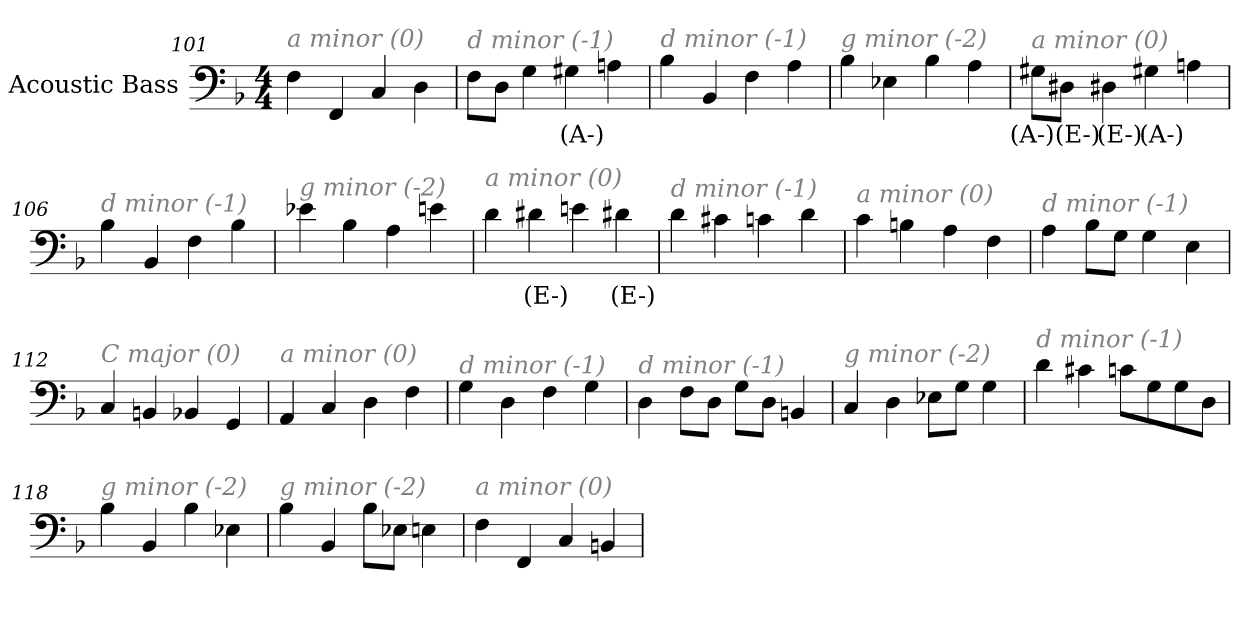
**kern	**text
*part1	*part1
*staff1	*staff1
*I"Acoustic Bass	*
*clefF4	*
*ITrd7c12	*
*k[b-]	*
*F:	*
*M4/4	*
=101	=101
!LO:TX:i:color=#808080:t=a minor (0)	!
4FF	.
4FFF	.
4CC	.
4DD	.
=102	=102
!LO:TX:i:color=#808080:t=d minor (-1)	!
8FFL	.
8DDJ	.
4GG	.
4GG#Xi	(A-)
4AAn	.
=103	=103
!LO:TX:i:color=#808080:t=d minor (-1)	!
4BB-	.
4BBB-	.
4FF	.
4AA	.
=104	=104
!LO:TX:i:color=#808080:t=g minor (-2)	!
4BB-	.
4EE-X	.
4BB-	.
4AA	.
=105	=105
!LO:TX:i:color=#808080:t=a minor (0)	!
8GG#XiL	(A-)
8DD#XiJ	(E-)
4DD#Xi	(E-)
4GG#Xi	(A-)
4AAn	.
=106	=106
!LO:TX:i:color=#808080:t=d minor (-1)	!
4BB-	.
4BBB-	.
4FF	.
4BB-	.
=107	=107
!LO:TX:i:color=#808080:t=g minor (-2)	!
4E-X	.
4BB-	.
4AA	.
4En	.
=108	=108
!LO:TX:i:color=#808080:t=a minor (0)	!
4D	.
4D#Xi	(E-)
4En	.
4D#Xi	(E-)
=109	=109
!LO:TX:i:color=#808080:t=d minor (-1)	!
4D	.
4C#X	.
4Cn	.
4D	.
=110	=110
!LO:TX:i:color=#808080:t=a minor (0)	!
4C	.
4BBn	.
4AA	.
4FF	.
=111	=111
!LO:TX:i:color=#808080:t=d minor (-1)	!
4AA	.
8BB-L	.
8GGJ	.
4GG	.
4EE	.
=112	=112
!LO:TX:i:color=#808080:t=C major (0)	!
4CC	.
4BBBn	.
4BBB-X	.
4GGG	.
=113	=113
!LO:TX:i:color=#808080:t=a minor (0)	!
4AAA	.
4CC	.
4DD	.
4FF	.
=114	=114
!LO:TX:i:color=#808080:t=d minor (-1)	!
4GG	.
4DD	.
4FF	.
4GG	.
=115	=115
!LO:TX:i:color=#808080:t=d minor (-1)	!
4DD	.
8FFL	.
8DDJ	.
8GGL	.
8DDJ	.
4BBBn	.
=116	=116
!LO:TX:i:color=#808080:t=g minor (-2)	!
4CC	.
4DD	.
8EE-XL	.
8GGJ	.
4GG	.
=117	=117
!LO:TX:i:color=#808080:t=d minor (-1)	!
4D	.
4C#X	.
8CnL	.
8GG	.
8GG	.
8DDJ	.
=118	=118
!LO:TX:i:color=#808080:t=g minor (-2)	!
4BB-	.
4BBB-	.
4BB-	.
4EE-X	.
=119	=119
!LO:TX:i:color=#808080:t=g minor (-2)	!
4BB-	.
4BBB-	.
8BB-L	.
8EE-XJ	.
4EEn	.
=120	=120
!LO:TX:i:color=#808080:t=a minor (0)	!
4FF	.
4FFF	.
4CC	.
4BBBn	.
=	=
*-	*-
